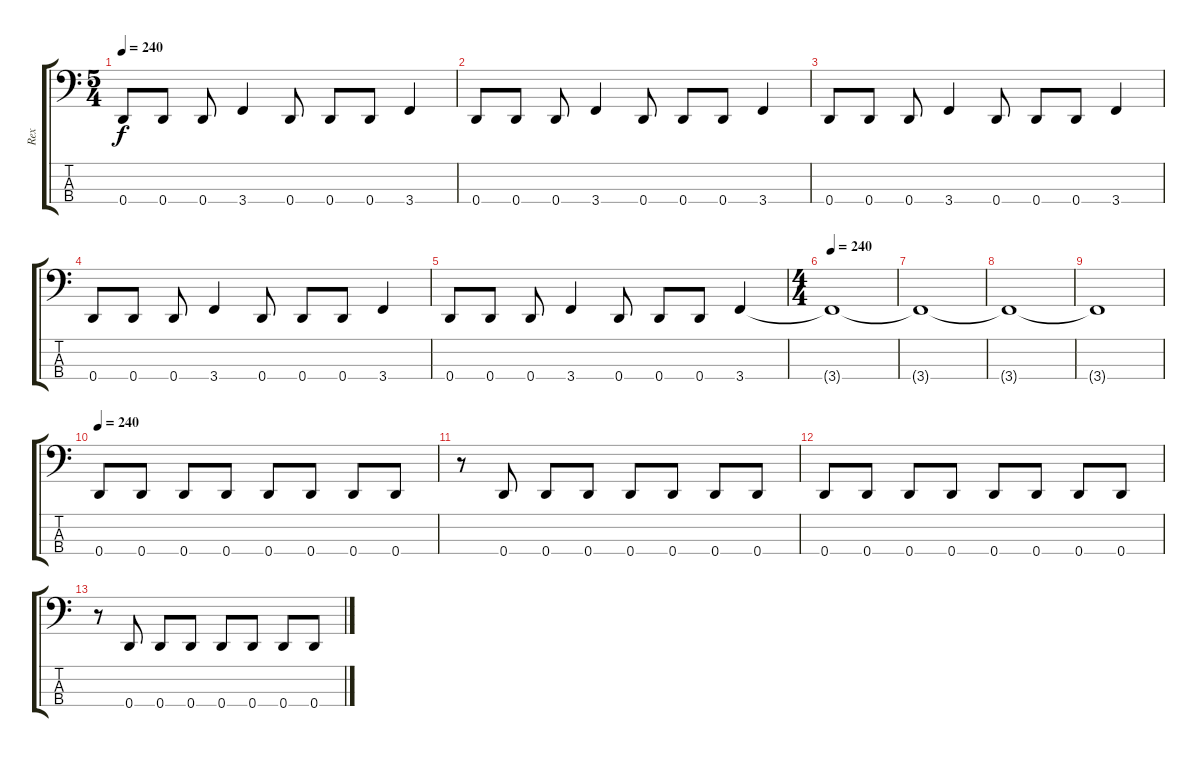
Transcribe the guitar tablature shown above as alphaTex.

\track ("Rex" "Rex") {instrument electricbasspick}
\staff {score tabs}
\tuning (F2 C2 G1 D1) {hide}
\ts (5 4)
\tempo 240
\clef f4
\ks c
0.4.8{dy f} 0.4.8 0.4.8 3.4.4 0.4.8 0.4.8 0.4.8 3.4.4 |
0.4.8 0.4.8 0.4.8 3.4.4 0.4.8 0.4.8 0.4.8 3.4.4 |
0.4.8 0.4.8 0.4.8 3.4.4 0.4.8 0.4.8 0.4.8 3.4.4 |
0.4.8 0.4.8 0.4.8 3.4.4 0.4.8 0.4.8 0.4.8 3.4.4 |
0.4.8 0.4.8 0.4.8 3.4.4 0.4.8 0.4.8 0.4.8 3.4.4 |
\ts (4 4)
\tempo 240
3.4{t}.1 |
3.4{t}.1 |
3.4{t}.1 |
3.4{t}.1 |
\tempo 240
0.4.8 0.4.8 0.4.8 0.4.8 0.4.8 0.4.8 0.4.8 0.4.8 |
r.8 0.4.8 0.4.8 0.4.8 0.4.8 0.4.8 0.4.8 0.4.8 |
0.4.8 0.4.8 0.4.8 0.4.8 0.4.8 0.4.8 0.4.8 0.4.8 |
r.8 0.4.8 0.4.8 0.4.8 0.4.8 0.4.8 0.4.8 0.4.8
